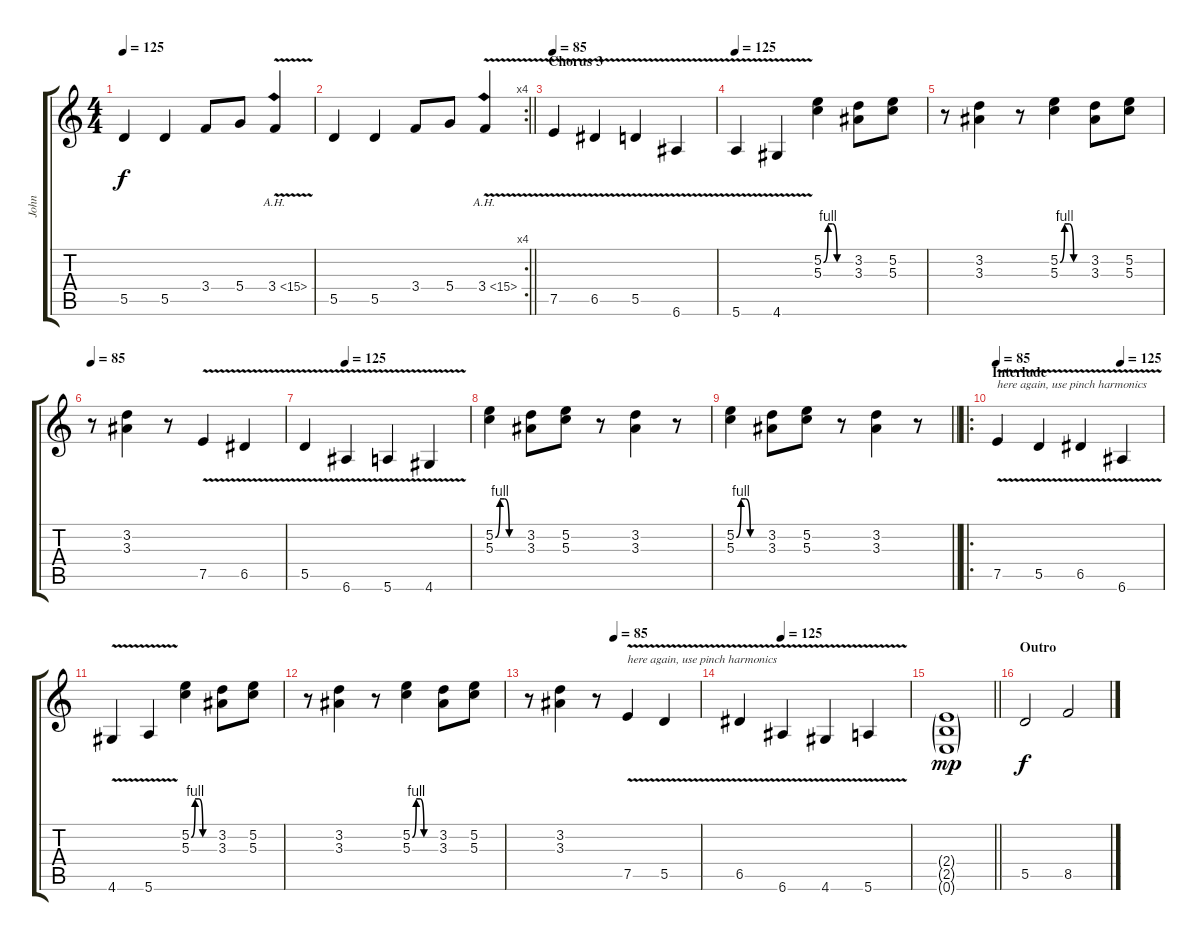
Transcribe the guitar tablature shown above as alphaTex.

\track ("John" "John") {instrument distortionguitar}
\staff {score tabs}
\tuning (E4 B3 G3 D3 A2 E2) {hide}
\ts (4 4)
\tempo 125
\clef g2
\ks c
5.5.4{dy f} 5.5.4 3.4.8 5.4.8 3.4{ah 12 v}.4 |
\rc 4
\barLineRight lightlight
5.5.4 5.5.4 3.4.8 5.4.8 3.4{ah 12 v}.4 |
\section ("" "Chorus 3")
\tempo 85
7.5{v}.4 6.5{v}.4 5.5{v}.4 6.6{v}.4 |
\tempo 125
5.6{v}.4 4.6{v}.4 (5.2{be (custom 0 0 10 4 20 4 30 0 60 0)} 5.3).4 (3.2 3.3).8 (5.2 5.3).8 |
r.8 (3.2 3.3).4 r.8 (5.2{be (custom 0 0 10 4 20 4 30 0 60 0)} 5.3).4 (3.2 3.3).8 (5.2 5.3).8 |
\tempo 85
r.8 (3.2 3.3).4 r.8 7.5{v}.4 6.5{v}.4 |
\tempo (125 0.25)
5.5{v}.4 6.6{v}.4 5.6{v}.4 4.6{v}.4 |
(5.2{be (custom 0 0 10 4 20 4 30 0 60 0)} 5.3).4 (3.2 3.3).8 (5.2 5.3).8 r.8 (3.2 3.3).4 r.8 |
\barLineRight lightlight
(5.2{be (custom 0 0 10 4 20 4 30 0 60 0)} 5.3).4 (3.2 3.3).8 (5.2 5.3).8 r.8 (3.2 3.3).4 r.8 |
\ro
\section ("" "Interlude")
\tempo 85
\tempo (125 0.75)
7.5{v}.4{txt "here again, use pinch harmonics"} 5.5{v}.4 6.5{v}.4 6.6{v}.4 |
4.6{v}.4 5.6{v}.4 (5.2{be (custom 0 0 10 4 20 4 30 0 60 0)} 5.3).4 (3.2 3.3).8 (5.2 5.3).8 |
r.8 (3.2 3.3).4 r.8 (5.2{be (custom 0 0 10 4 20 4 30 0 60 0)} 5.3).4 (3.2 3.3).8 (5.2 5.3).8 |
\tempo (85 0.5)
r.8 (3.2 3.3).4 r.8 7.5{v}.4{txt "here again, use pinch harmonics"} 5.5{v}.4 |
\tempo (125 0.25)
6.5{v}.4 6.6{v}.4 4.6{v}.4 5.6{v}.4 |
\barLineRight lightlight
(2.4{g} 2.5{g} 0.6{g}).1{dy mp} |
\section ("" "Outro")
5.5.2{dy f} 8.5.2
